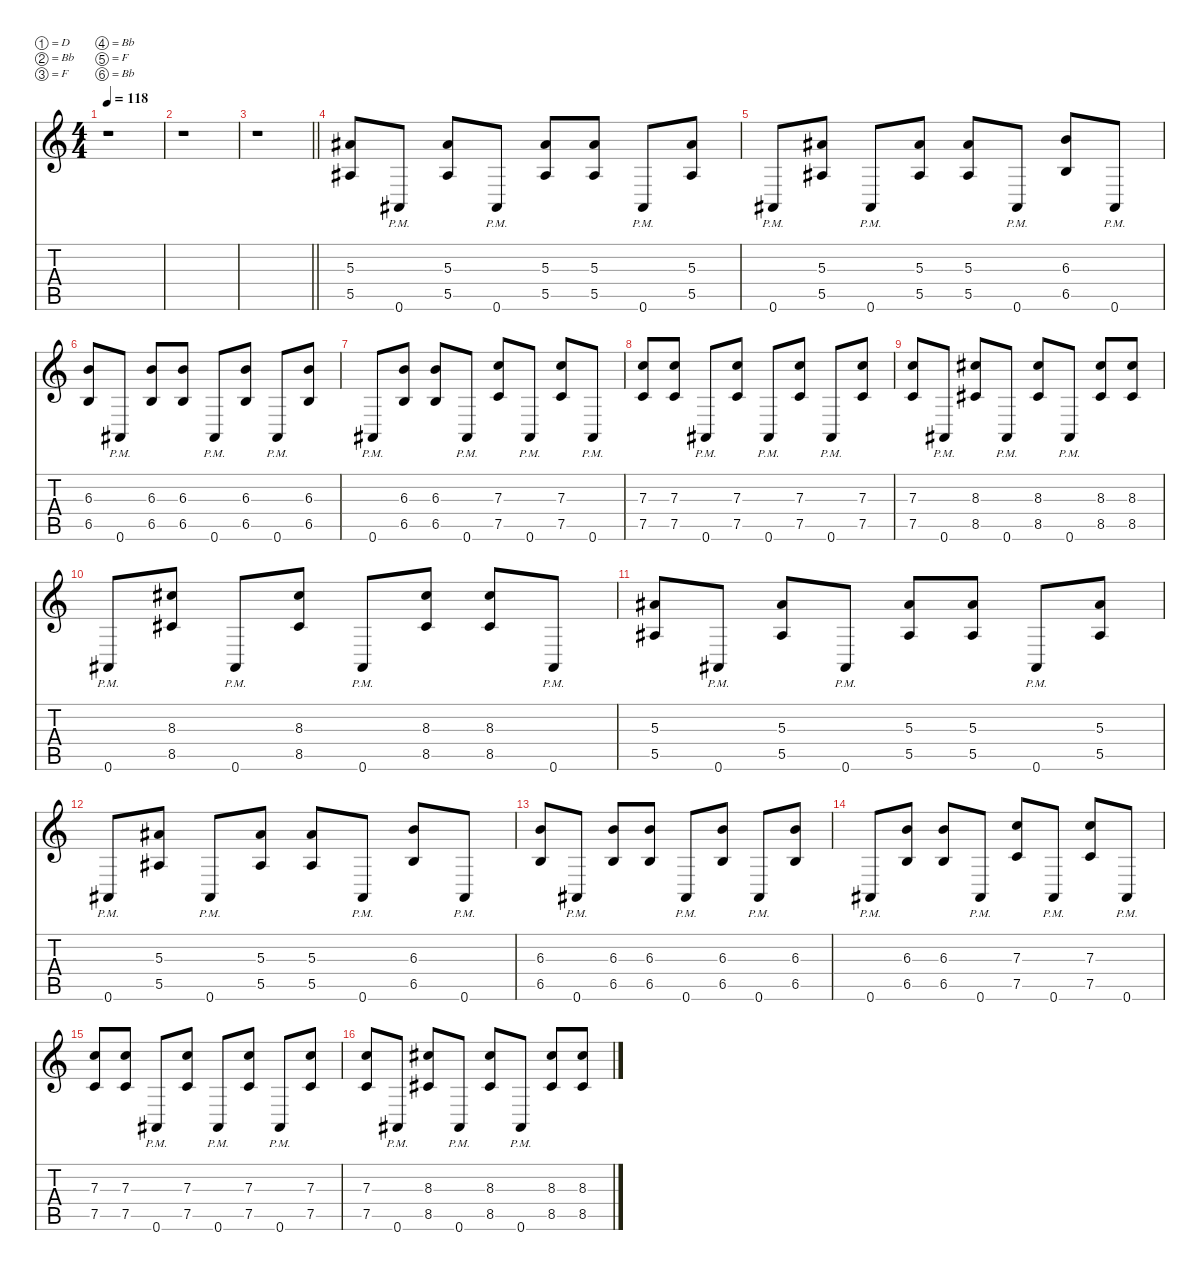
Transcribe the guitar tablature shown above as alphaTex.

\defaultSystemsLayout 4
\hideDynamics
\bracketExtendMode nobrackets
\singleTrackTrackNamePolicy hidden
\multiTrackTrackNamePolicy hidden
\firstSystemTrackNameMode fullname
\otherSystemsTrackNameOrientation horizontal
\track ("Guitar Distort." "od.guit.") {defaultSystemsLayout 8 instrument overdrivenguitar}
\staff {score tabs}
\tuning (D4 Bb3 F3 Bb2 F2 Bb1)
\ts (4 4)
\tempo 118
\clef g2
\ks c
r.1{dy f beam Down} |
r.1{beam Down} |
\barLineRight lightlight
r.1{beam Down} |
(5.3{acc #} 5.5{acc #}).8{beam Up} 0.6{pm acc #}.8{beam Up} (5.3{acc #} 5.5{acc #}).8{beam Up} 0.6{pm acc #}.8{beam Up} (5.3{acc #} 5.5{acc #}).8{beam Up} (5.3{acc #} 5.5{acc #}).8{beam Up} 0.6{pm acc #}.8{beam Up} (5.3{acc #} 5.5{acc #}).8{beam Up} |
0.6{pm acc #}.8{beam Up} (5.3{acc #} 5.5{acc #}).8{beam Up} 0.6{pm acc #}.8{beam Up} (5.3{acc #} 5.5{acc #}).8{beam Up} (5.3{acc #} 5.5{acc #}).8{beam Up} 0.6{pm acc #}.8{beam Up} (6.3 6.5).8{beam Up} 0.6{pm acc #}.8{beam Up} |
(6.3 6.5).8{beam Up} 0.6{pm acc #}.8{beam Up} (6.3 6.5).8{beam Up} (6.3 6.5).8{beam Up} 0.6{pm acc #}.8{beam Up} (6.3 6.5).8{beam Up} 0.6{pm acc #}.8{beam Up} (6.3 6.5).8{beam Up} |
0.6{pm acc #}.8{beam Up} (6.3 6.5).8{beam Up} (6.3 6.5).8{beam Up} 0.6{pm acc #}.8{beam Up} (7.3 7.5).8{beam Up} 0.6{pm acc #}.8{beam Up} (7.3 7.5).8{beam Up} 0.6{pm acc #}.8{beam Up} |
(7.3 7.5).8{beam Up} (7.3 7.5).8{beam Up} 0.6{pm acc #}.8{beam Up} (7.3 7.5).8{beam Up} 0.6{pm acc #}.8{beam Up} (7.3 7.5).8{beam Up} 0.6{pm acc #}.8{beam Up} (7.3 7.5).8{beam Up} |
(7.3 7.5).8{beam Up} 0.6{pm acc #}.8{beam Up} (8.3{acc #} 8.5{acc #}).8{beam Up} 0.6{pm acc #}.8{beam Up} (8.3{acc #} 8.5{acc #}).8{beam Up} 0.6{pm acc #}.8{beam Up} (8.3{acc #} 8.5{acc #}).8{beam Up} (8.3{acc #} 8.5{acc #}).8{beam Up} |
0.6{pm acc #}.8{beam Up} (8.3{acc #} 8.5{acc #}).8{beam Up} 0.6{pm acc #}.8{beam Up} (8.3{acc #} 8.5{acc #}).8{beam Up} 0.6{pm acc #}.8{beam Up} (8.3{acc #} 8.5{acc #}).8{beam Up} (8.3{acc #} 8.5{acc #}).8{beam Up} 0.6{pm acc #}.8{beam Up} |
(5.3{acc #} 5.5{acc #}).8{beam Up} 0.6{pm acc #}.8{beam Up} (5.3{acc #} 5.5{acc #}).8{beam Up} 0.6{pm acc #}.8{beam Up} (5.3{acc #} 5.5{acc #}).8{beam Up} (5.3{acc #} 5.5{acc #}).8{beam Up} 0.6{pm acc #}.8{beam Up} (5.3{acc #} 5.5{acc #}).8{beam Up} |
0.6{pm acc #}.8{beam Up} (5.3{acc #} 5.5{acc #}).8{beam Up} 0.6{pm acc #}.8{beam Up} (5.3{acc #} 5.5{acc #}).8{beam Up} (5.3{acc #} 5.5{acc #}).8{beam Up} 0.6{pm acc #}.8{beam Up} (6.3 6.5).8{beam Up} 0.6{pm acc #}.8{beam Up} |
(6.3 6.5).8{beam Up} 0.6{pm acc #}.8{beam Up} (6.3 6.5).8{beam Up} (6.3 6.5).8{beam Up} 0.6{pm acc #}.8{beam Up} (6.3 6.5).8{beam Up} 0.6{pm acc #}.8{beam Up} (6.3 6.5).8{beam Up} |
0.6{pm acc #}.8{beam Up} (6.3 6.5).8{beam Up} (6.3 6.5).8{beam Up} 0.6{pm acc #}.8{beam Up} (7.3 7.5).8{beam Up} 0.6{pm acc #}.8{beam Up} (7.3 7.5).8{beam Up} 0.6{pm acc #}.8{beam Up} |
(7.3 7.5).8{beam Up} (7.3 7.5).8{beam Up} 0.6{pm acc #}.8{beam Up} (7.3 7.5).8{beam Up} 0.6{pm acc #}.8{beam Up} (7.3 7.5).8{beam Up} 0.6{pm acc #}.8{beam Up} (7.3 7.5).8{beam Up} |
(7.3 7.5).8{beam Up} 0.6{pm acc #}.8{beam Up} (8.3{acc #} 8.5{acc #}).8{beam Up} 0.6{pm acc #}.8{beam Up} (8.3{acc #} 8.5{acc #}).8{beam Up} 0.6{pm acc #}.8{beam Up} (8.3{acc #} 8.5{acc #}).8{beam Up} (8.3{acc #} 8.5{acc #}).8{beam Up}
